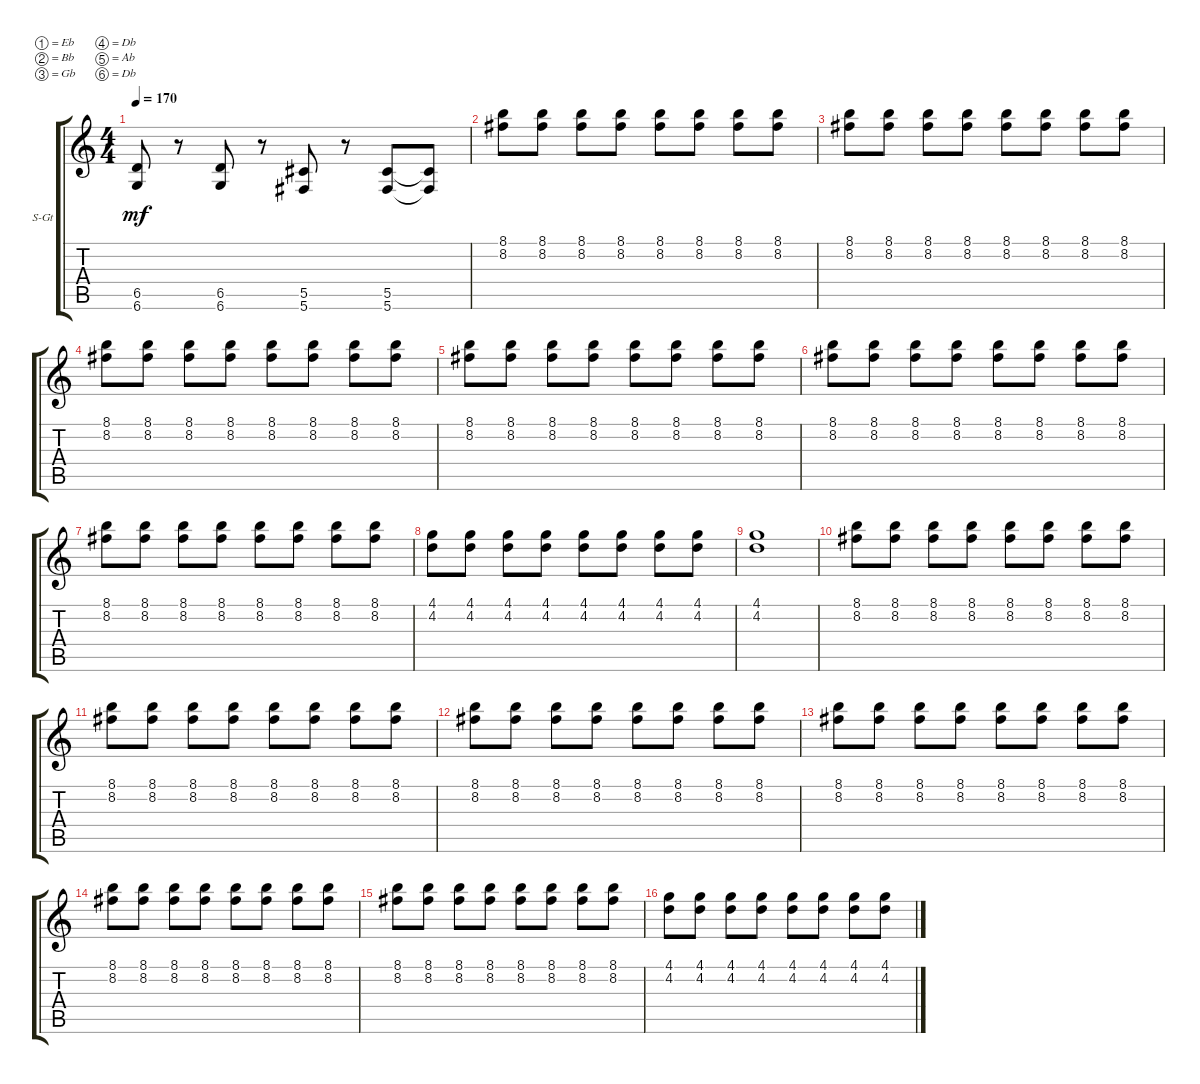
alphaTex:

\defaultSystemsLayout 4
\bracketExtendMode groupsimilarinstruments
\firstSystemTrackNameOrientation horizontal
\otherSystemsTrackNameOrientation horizontal
\track ("Steel Guitar" "S-Gt") {instrument acousticguitarsteel}
\staff {score tabs}
\tuning (Eb4 Bb3 Gb3 Db3 Ab2 Db2)
\ts (4 4)
\tempo 170
\clef g2
\ks c
(6.5 6.6).8{dy mf} r.8 (6.5 6.6).8 r.8 (5.5 5.6).8 r.8 (5.6 5.5).8 (5.5{t} 5.6{t}).8 |
(8.2 8.1).8 (8.2 8.1).8 (8.2 8.1).8 (8.2 8.1).8 (8.2 8.1).8 (8.2 8.1).8 (8.2 8.1).8 (8.2 8.1).8 |
(8.2 8.1).8 (8.2 8.1).8 (8.2 8.1).8 (8.2 8.1).8 (8.2 8.1).8 (8.2 8.1).8 (8.2 8.1).8 (8.2 8.1).8 |
(8.2 8.1).8 (8.2 8.1).8 (8.2 8.1).8 (8.2 8.1).8 (8.2 8.1).8 (8.2 8.1).8 (8.2 8.1).8 (8.2 8.1).8 |
(8.2 8.1).8 (8.2 8.1).8 (8.2 8.1).8 (8.2 8.1).8 (8.2 8.1).8 (8.2 8.1).8 (8.2 8.1).8 (8.2 8.1).8 |
(8.2 8.1).8 (8.2 8.1).8 (8.2 8.1).8 (8.2 8.1).8 (8.2 8.1).8 (8.2 8.1).8 (8.2 8.1).8 (8.2 8.1).8 |
(8.2 8.1).8 (8.2 8.1).8 (8.2 8.1).8 (8.2 8.1).8 (8.2 8.1).8 (8.2 8.1).8 (8.2 8.1).8 (8.2 8.1).8 |
(4.2 4.1).8 (4.2 4.1).8 (4.2 4.1).8 (4.2 4.1).8 (4.2 4.1).8 (4.2 4.1).8 (4.2 4.1).8 (4.2 4.1).8 |
(4.2 4.1).1 |
(8.2 8.1).8 (8.2 8.1).8 (8.2 8.1).8 (8.2 8.1).8 (8.2 8.1).8 (8.2 8.1).8 (8.2 8.1).8 (8.2 8.1).8 |
(8.2 8.1).8 (8.2 8.1).8 (8.2 8.1).8 (8.2 8.1).8 (8.2 8.1).8 (8.2 8.1).8 (8.2 8.1).8 (8.2 8.1).8 |
(8.2 8.1).8 (8.2 8.1).8 (8.2 8.1).8 (8.2 8.1).8 (8.2 8.1).8 (8.2 8.1).8 (8.2 8.1).8 (8.2 8.1).8 |
(8.2 8.1).8 (8.2 8.1).8 (8.2 8.1).8 (8.2 8.1).8 (8.2 8.1).8 (8.2 8.1).8 (8.2 8.1).8 (8.2 8.1).8 |
(8.2 8.1).8 (8.2 8.1).8 (8.2 8.1).8 (8.2 8.1).8 (8.2 8.1).8 (8.2 8.1).8 (8.2 8.1).8 (8.2 8.1).8 |
(8.2 8.1).8 (8.2 8.1).8 (8.2 8.1).8 (8.2 8.1).8 (8.2 8.1).8 (8.2 8.1).8 (8.2 8.1).8 (8.2 8.1).8 |
(4.2 4.1).8 (4.2 4.1).8 (4.2 4.1).8 (4.2 4.1).8 (4.2 4.1).8 (4.2 4.1).8 (4.2 4.1).8 (4.2 4.1).8
